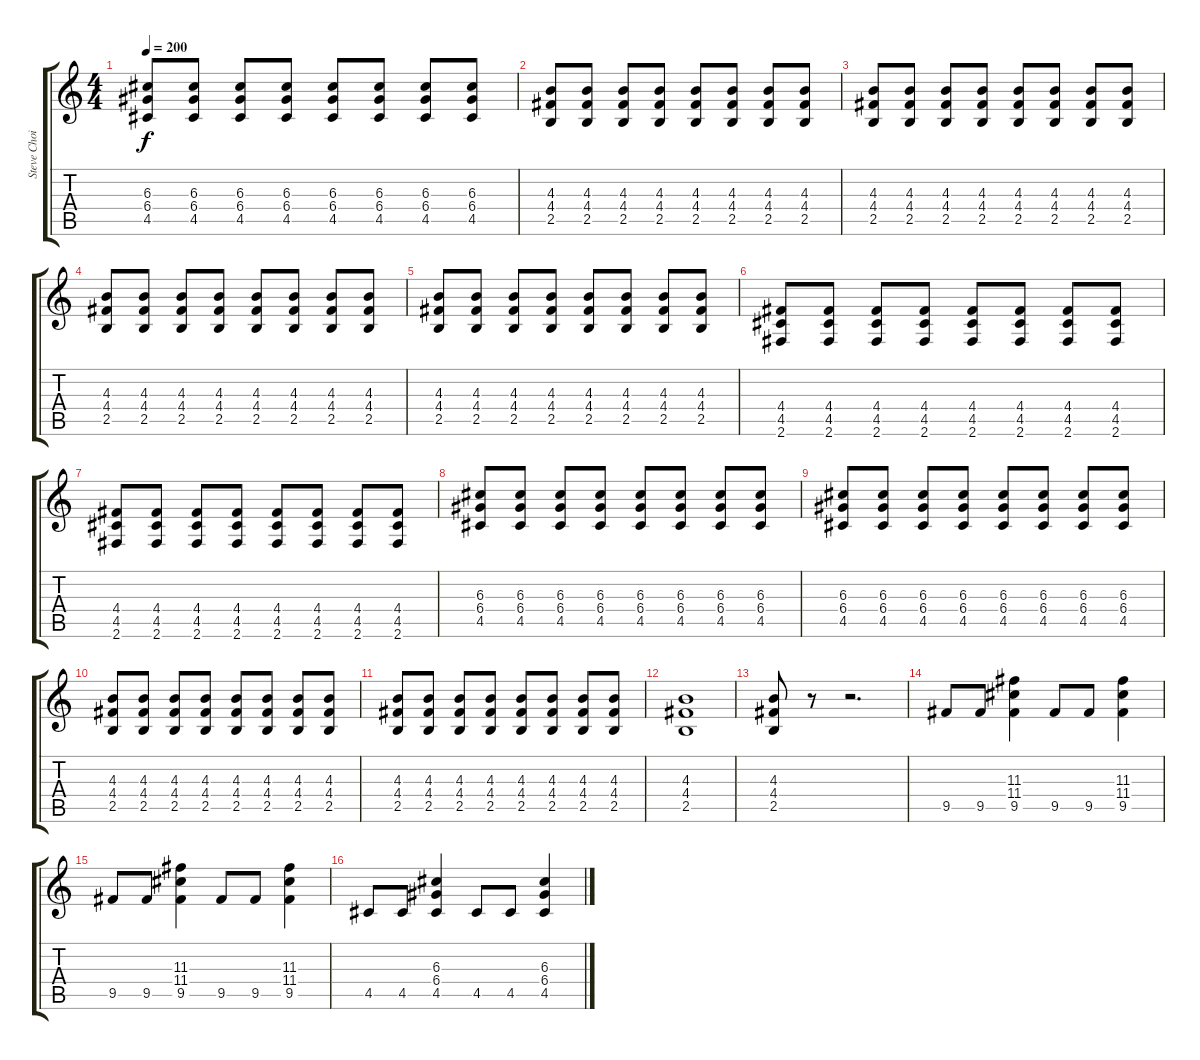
\track ("Steve Choi" "Steve Choi") {instrument acousticguitarsteel}
\staff {score tabs}
\tuning (E4 B3 G3 D3 A2 E2) {hide}
\ts (4 4)
\tempo 200
\clef g2
\ks c
(6.3 6.4 4.5).8{dy f} (6.3 6.4 4.5).8 (6.3 6.4 4.5).8 (6.3 6.4 4.5).8 (6.3 6.4 4.5).8 (6.3 6.4 4.5).8 (6.3 6.4 4.5).8 (6.3 6.4 4.5).8 |
(4.3 4.4 2.5).8 (4.3 4.4 2.5).8 (4.3 4.4 2.5).8 (4.3 4.4 2.5).8 (4.3 4.4 2.5).8 (4.3 4.4 2.5).8 (4.3 4.4 2.5).8 (4.3 4.4 2.5).8 |
(4.3 4.4 2.5).8 (4.3 4.4 2.5).8 (4.3 4.4 2.5).8 (4.3 4.4 2.5).8 (4.3 4.4 2.5).8 (4.3 4.4 2.5).8 (4.3 4.4 2.5).8 (4.3 4.4 2.5).8 |
(4.3 4.4 2.5).8 (4.3 4.4 2.5).8 (4.3 4.4 2.5).8 (4.3 4.4 2.5).8 (4.3 4.4 2.5).8 (4.3 4.4 2.5).8 (4.3 4.4 2.5).8 (4.3 4.4 2.5).8 |
(4.3 4.4 2.5).8 (4.3 4.4 2.5).8 (4.3 4.4 2.5).8 (4.3 4.4 2.5).8 (4.3 4.4 2.5).8 (4.3 4.4 2.5).8 (4.3 4.4 2.5).8 (4.3 4.4 2.5).8 |
(4.4 4.5 2.6).8 (4.4 4.5 2.6).8 (4.4 4.5 2.6).8 (4.4 4.5 2.6).8 (4.4 4.5 2.6).8 (4.4 4.5 2.6).8 (4.4 4.5 2.6).8 (4.4 4.5 2.6).8 |
(4.4 4.5 2.6).8 (4.4 4.5 2.6).8 (4.4 4.5 2.6).8 (4.4 4.5 2.6).8 (4.4 4.5 2.6).8 (4.4 4.5 2.6).8 (4.4 4.5 2.6).8 (4.4 4.5 2.6).8 |
(6.3 6.4 4.5).8 (6.3 6.4 4.5).8 (6.3 6.4 4.5).8 (6.3 6.4 4.5).8 (6.3 6.4 4.5).8 (6.3 6.4 4.5).8 (6.3 6.4 4.5).8 (6.3 6.4 4.5).8 |
(6.3 6.4 4.5).8 (6.3 6.4 4.5).8 (6.3 6.4 4.5).8 (6.3 6.4 4.5).8 (6.3 6.4 4.5).8 (6.3 6.4 4.5).8 (6.3 6.4 4.5).8 (6.3 6.4 4.5).8 |
(4.3 4.4 2.5).8 (4.3 4.4 2.5).8 (4.3 4.4 2.5).8 (4.3 4.4 2.5).8 (4.3 4.4 2.5).8 (4.3 4.4 2.5).8 (4.3 4.4 2.5).8 (4.3 4.4 2.5).8 |
(4.3 4.4 2.5).8 (4.3 4.4 2.5).8 (4.3 4.4 2.5).8 (4.3 4.4 2.5).8 (4.3 4.4 2.5).8 (4.3 4.4 2.5).8 (4.3 4.4 2.5).8 (4.3 4.4 2.5).8 |
(4.3 4.4 2.5).1 |
(4.3 4.4 2.5).8 r.8 r.2{d} |
9.5.8 9.5.8 (11.3 11.4 9.5).4 9.5.8 9.5.8 (11.3 11.4 9.5).4 |
9.5.8 9.5.8 (11.3 11.4 9.5).4 9.5.8 9.5.8 (11.3 11.4 9.5).4 |
4.5.8 4.5.8 (6.3 6.4 4.5).4 4.5.8 4.5.8 (6.3 6.4 4.5).4
